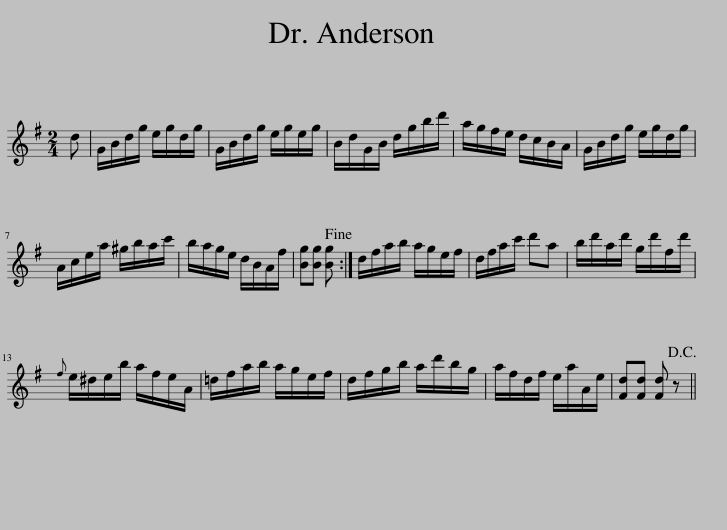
X:1
L:1/8
M:2/4
I:linebreak $
K:G
V:1 treble
V:1
 d | G/B/d/g/ e/g/d/g/ | G/B/d/g/ e/g/e/g/ | B/d/G/B/ d/g/b/d'/ | a/g/f/e/ d/c/B/A/ | %5
 G/B/d/g/ e/g/d/g/ |$ A/c/e/a/ ^g/b/a/c'/ | b/a/g/e/ d/B/A/f/ | [Bg][Bg] [Bg]!fine! :| d/f/a/b/ a/g/e/f/ | %10
 d/f/a/c'/ d'a | b/d'/a/d'/ g/d'/f/d'/ |${f} e/^d/e/b/ a/f/e/A/ | =d/f/a/b/ a/g/e/f/ | d/f/g/b/ a/d'/b/g/ | %15
 a/f/d/f/ e/a/A/e/ | [Fd][Fd] [Fd] z!D.C.! || %17
